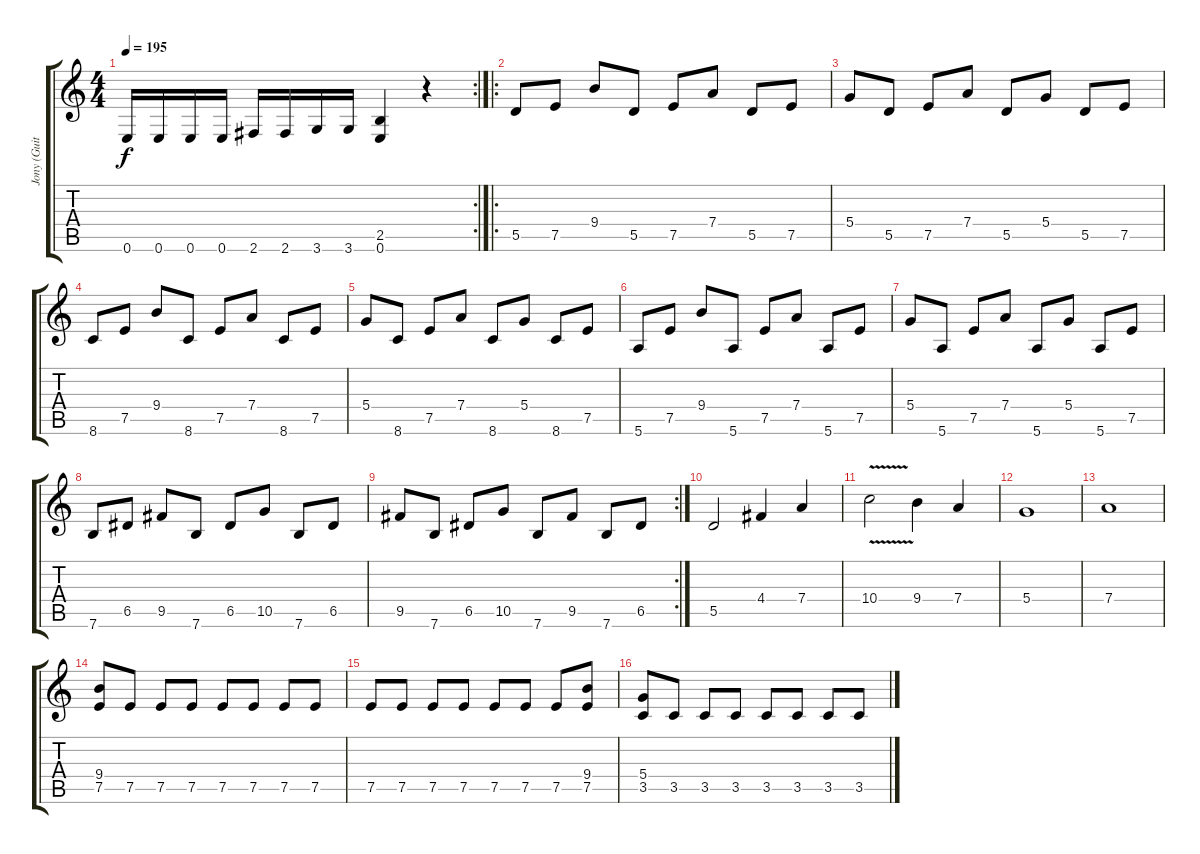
\track ("Jony (Guitar)" "Jony (Guit") {instrument overdrivenguitar}
\staff {score tabs}
\tuning (E4 B3 G3 D3 A2 E2) {hide}
\rc 2
\ts (4 4)
\tempo 195
\clef g2
\ks c
0.6.16{dy f} 0.6.16 0.6.16 0.6.16 2.6.16 2.6.16 3.6.16 3.6.16 (2.5 0.6).4 r.4 |
\ro
5.5.8 7.5.8 9.4.8 5.5.8 7.5.8 7.4.8 5.5.8 7.5.8 |
5.4.8 5.5.8 7.5.8 7.4.8 5.5.8 5.4.8 5.5.8 7.5.8 |
8.6.8 7.5.8 9.4.8 8.6.8 7.5.8 7.4.8 8.6.8 7.5.8 |
5.4.8 8.6.8 7.5.8 7.4.8 8.6.8 5.4.8 8.6.8 7.5.8 |
5.6.8 7.5.8 9.4.8 5.6.8 7.5.8 7.4.8 5.6.8 7.5.8 |
5.4.8 5.6.8 7.5.8 7.4.8 5.6.8 5.4.8 5.6.8 7.5.8 |
7.6.8 6.5.8 9.5.8 7.6.8 6.5.8 10.5.8 7.6.8 6.5.8 |
\rc 2
9.5.8 7.6.8 6.5.8 10.5.8 7.6.8 9.5.8 7.6.8 6.5.8 |
5.5.2 4.4.4 7.4.4 |
10.4{v}.2 9.4.4 7.4.4 |
5.4.1 |
7.4.1 |
(9.4 7.5).8 7.5.8 7.5.8 7.5.8 7.5.8 7.5.8 7.5.8 7.5.8 |
7.5.8 7.5.8 7.5.8 7.5.8 7.5.8 7.5.8 7.5.8 (9.4 7.5).8 |
(5.4 3.5).8 3.5.8 3.5.8 3.5.8 3.5.8 3.5.8 3.5.8 3.5.8
